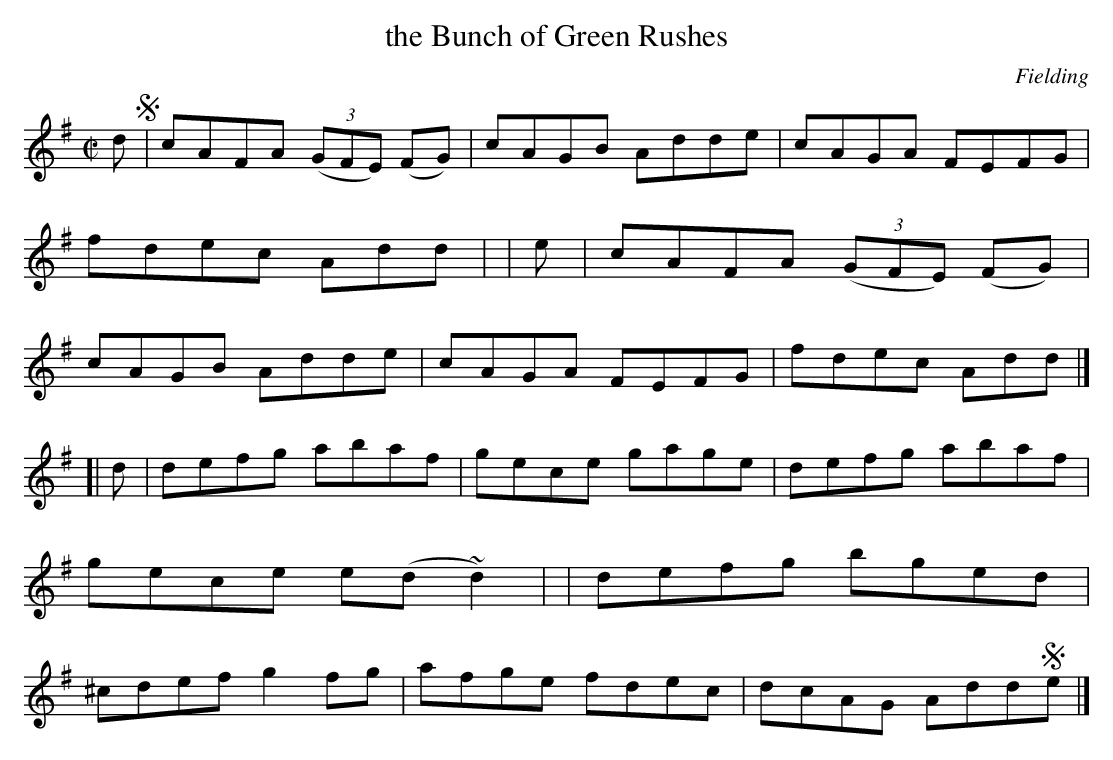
X:1
T: the Bunch of Green Rushes
O: Fielding
M: C|
L: 1/8
K: Dmix
d !segno!\
|      cAFA (3(GFE) (FG) | cAGB Adde | cAGA FEFG | fdec Add |\
|  e | cAFA (3(GFE) (FG) | cAGB Adde | cAGA FEFG | fdec Add |]
[| d | defg abaf |  gece gage | defg abaf | gece e(d~d2) |\
|      defg bged | ^cdef g2fg | afge fdec | dcAG Add!segno!e |]
